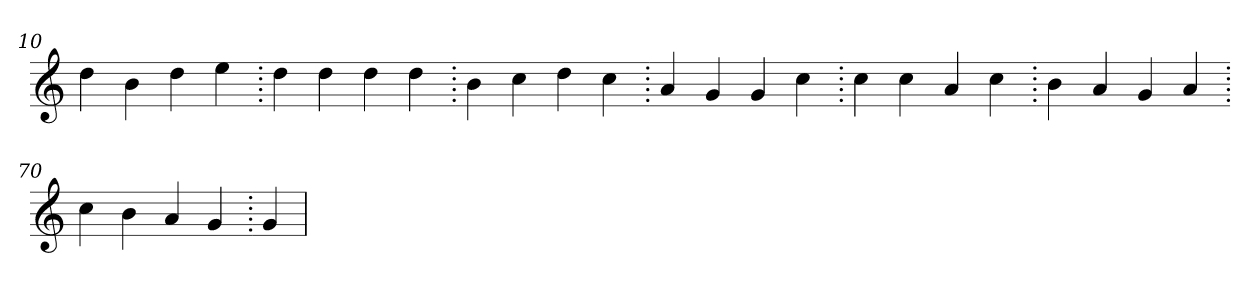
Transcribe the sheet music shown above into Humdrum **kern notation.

**kern
*part1
*staff1
*clefG2
=10.
4dd
4b
4dd
4ee
=20.
4dd
4dd
4dd
4dd
=30.
4b
4cc
4dd
4cc
=40.
4a
4g
4g
4cc
=50.
4cc
4cc
4a
4cc
=60.
4b
4a
4g
4a
=70.
4cc
4b
4a
4g
=80.
4g
=
*-
